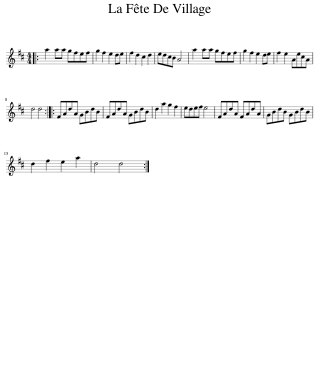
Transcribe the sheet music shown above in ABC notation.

X:1
L:1/8
M:4/4
I:linebreak $
K:D
V:1 treble
V:1
|: a2 aa gfef | g2 f2 e2 de | f2 d2 c2 d2 | edcB A4 | a2 aa gfef | %5
 g2 f2 e2 de | f2 e2 AecA |$ d4 d4 :: FAdA GBdB | FAdA GBdB | %10
 d2 a2 g2 f2 | edef e4 | FAdA FAdA | GBdB GBdB |$ d2 f2 e2 a2 | %15
 d4 d4 :| %16
